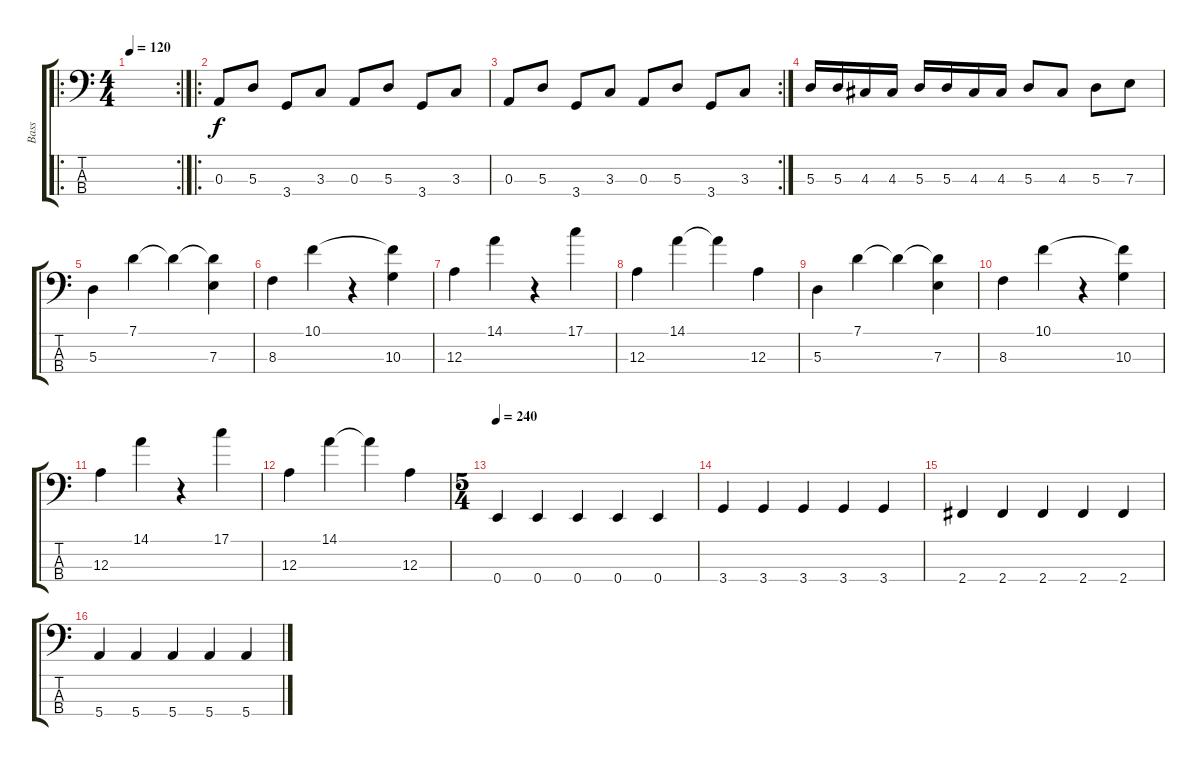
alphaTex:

\track ("Bass" "Bass") {instrument electricbassfinger}
\staff {score tabs}
\tuning (G2 D2 A1 E1) {hide}
\ro
\rc 2
\ts (4 4)
\tempo 120
\clef f4
\ks c
|
\ro
0.3.8 5.3.8 3.4.8 3.3.8 0.3.8 5.3.8 3.4.8 3.3.8 |
\rc 2
0.3.8 5.3.8 3.4.8 3.3.8 0.3.8 5.3.8 3.4.8 3.3.8 |
5.3.16 5.3.16 4.3.16 4.3.16 5.3.16 5.3.16 4.3.16 4.3.16 5.3.8 4.3.8 5.3.8 7.3.8 |
5.3.4 7.1.4 7.1{t}.4 (7.1{t} 7.3).4 |
8.3.4 10.1.4 r.4 (10.1{t} 10.3).4 |
12.3.4 14.1.4 r.4 17.1.4 |
12.3.4 14.1.4 14.1{t}.4 12.3.4 |
5.3.4 7.1.4 7.1{t}.4 (7.1{t} 7.3).4 |
8.3.4 10.1.4 r.4 (10.1{t} 10.3).4 |
12.3.4 14.1.4 r.4 17.1.4 |
12.3.4 14.1.4 14.1{t}.4 12.3.4 |
\ts (5 4)
\tempo 240
0.4.4 0.4.4 0.4.4 0.4.4 0.4.4 |
3.4.4 3.4.4 3.4.4 3.4.4 3.4.4 |
2.4.4 2.4.4 2.4.4 2.4.4 2.4.4 |
5.4.4 5.4.4 5.4.4 5.4.4 5.4.4
